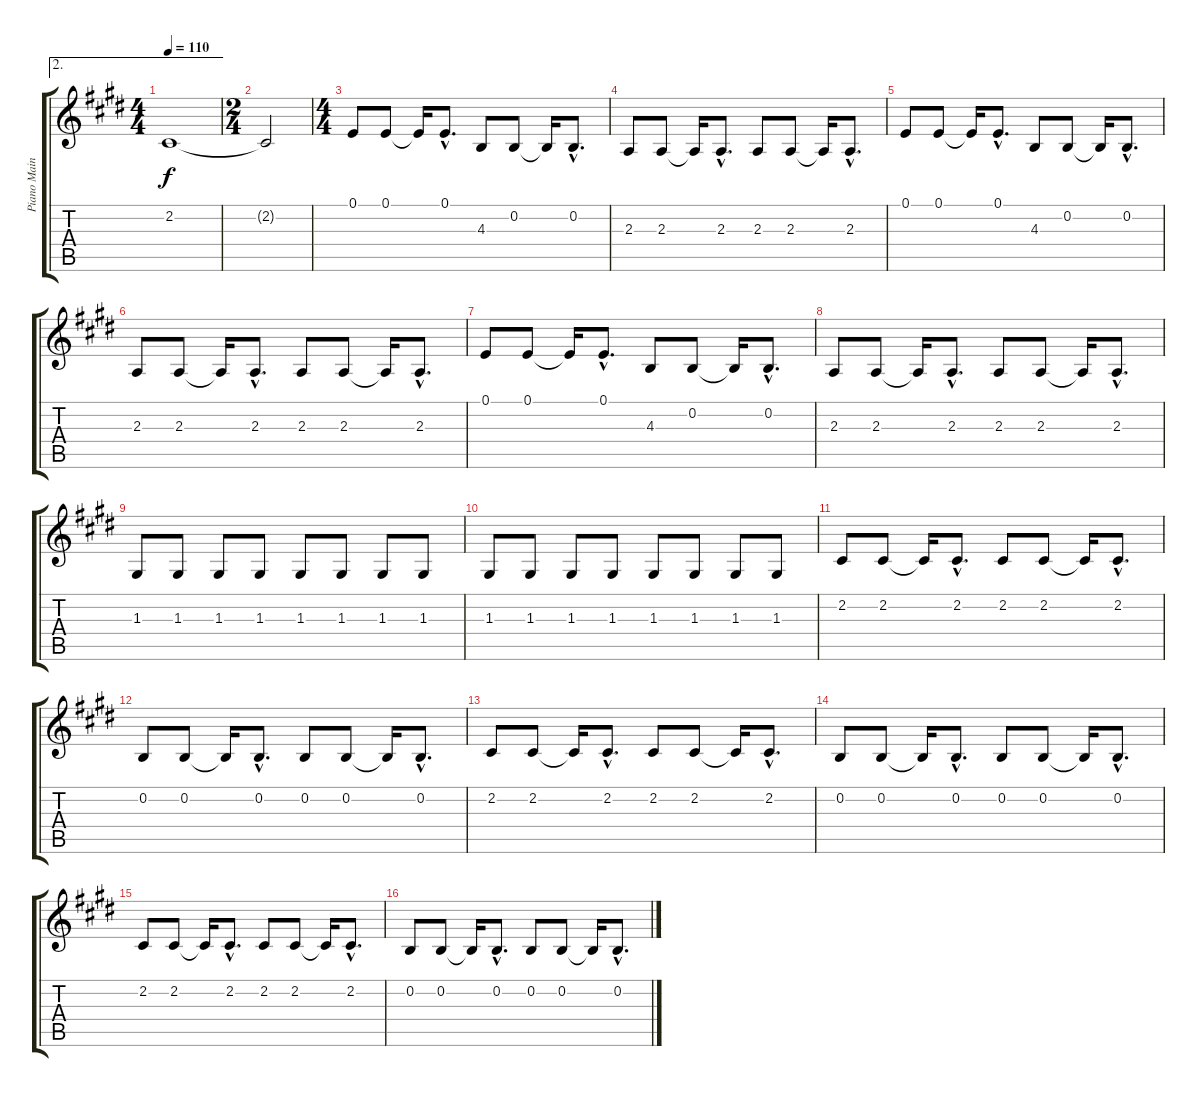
\track ("Piano Main Gauche" "Piano Main") {instrument acousticgrandpiano}
\staff {score tabs}
\tuning (E4 B3 G3 D3 A2 E2) {hide}
\ae 2
\ts (4 4)
\tempo 110
\clef g2
\ks e
2.2.1{dy f} |
\ts (2 4)
2.2{t}.2 |
\ts (4 4)
0.1.8 0.1.8 0.1{t}.16 0.1{hac}.8{d} 4.3.8 0.2.8 0.2{t}.16 0.2{hac}.8{d} |
2.3.8 2.3.8 2.3{t}.16 2.3{hac}.8{d} 2.3.8 2.3.8 2.3{t}.16 2.3{hac}.8{d} |
0.1.8 0.1.8 0.1{t}.16 0.1{hac}.8{d} 4.3.8 0.2.8 0.2{t}.16 0.2{hac}.8{d} |
2.3.8 2.3.8 2.3{t}.16 2.3{hac}.8{d} 2.3.8 2.3.8 2.3{t}.16 2.3{hac}.8{d} |
0.1.8 0.1.8 0.1{t}.16 0.1{hac}.8{d} 4.3.8 0.2.8 0.2{t}.16 0.2{hac}.8{d} |
2.3.8 2.3.8 2.3{t}.16 2.3{hac}.8{d} 2.3.8 2.3.8 2.3{t}.16 2.3{hac}.8{d} |
1.3.8 1.3.8 1.3.8 1.3.8 1.3.8 1.3.8 1.3.8 1.3.8 |
1.3.8 1.3.8 1.3.8 1.3.8 1.3.8 1.3.8 1.3.8 1.3.8 |
2.2.8 2.2.8 2.2{t}.16 2.2{hac}.8{d} 2.2.8 2.2.8 2.2{t}.16 2.2{hac}.8{d} |
0.2.8 0.2.8 0.2{t}.16 0.2{hac}.8{d} 0.2.8 0.2.8 0.2{t}.16 0.2{hac}.8{d} |
2.2.8 2.2.8 2.2{t}.16 2.2{hac}.8{d} 2.2.8 2.2.8 2.2{t}.16 2.2{hac}.8{d} |
0.2.8 0.2.8 0.2{t}.16 0.2{hac}.8{d} 0.2.8 0.2.8 0.2{t}.16 0.2{hac}.8{d} |
2.2.8 2.2.8 2.2{t}.16 2.2{hac}.8{d} 2.2.8 2.2.8 2.2{t}.16 2.2{hac}.8{d} |
0.2.8 0.2.8 0.2{t}.16 0.2{hac}.8{d} 0.2.8 0.2.8 0.2{t}.16 0.2{hac}.8{d}
